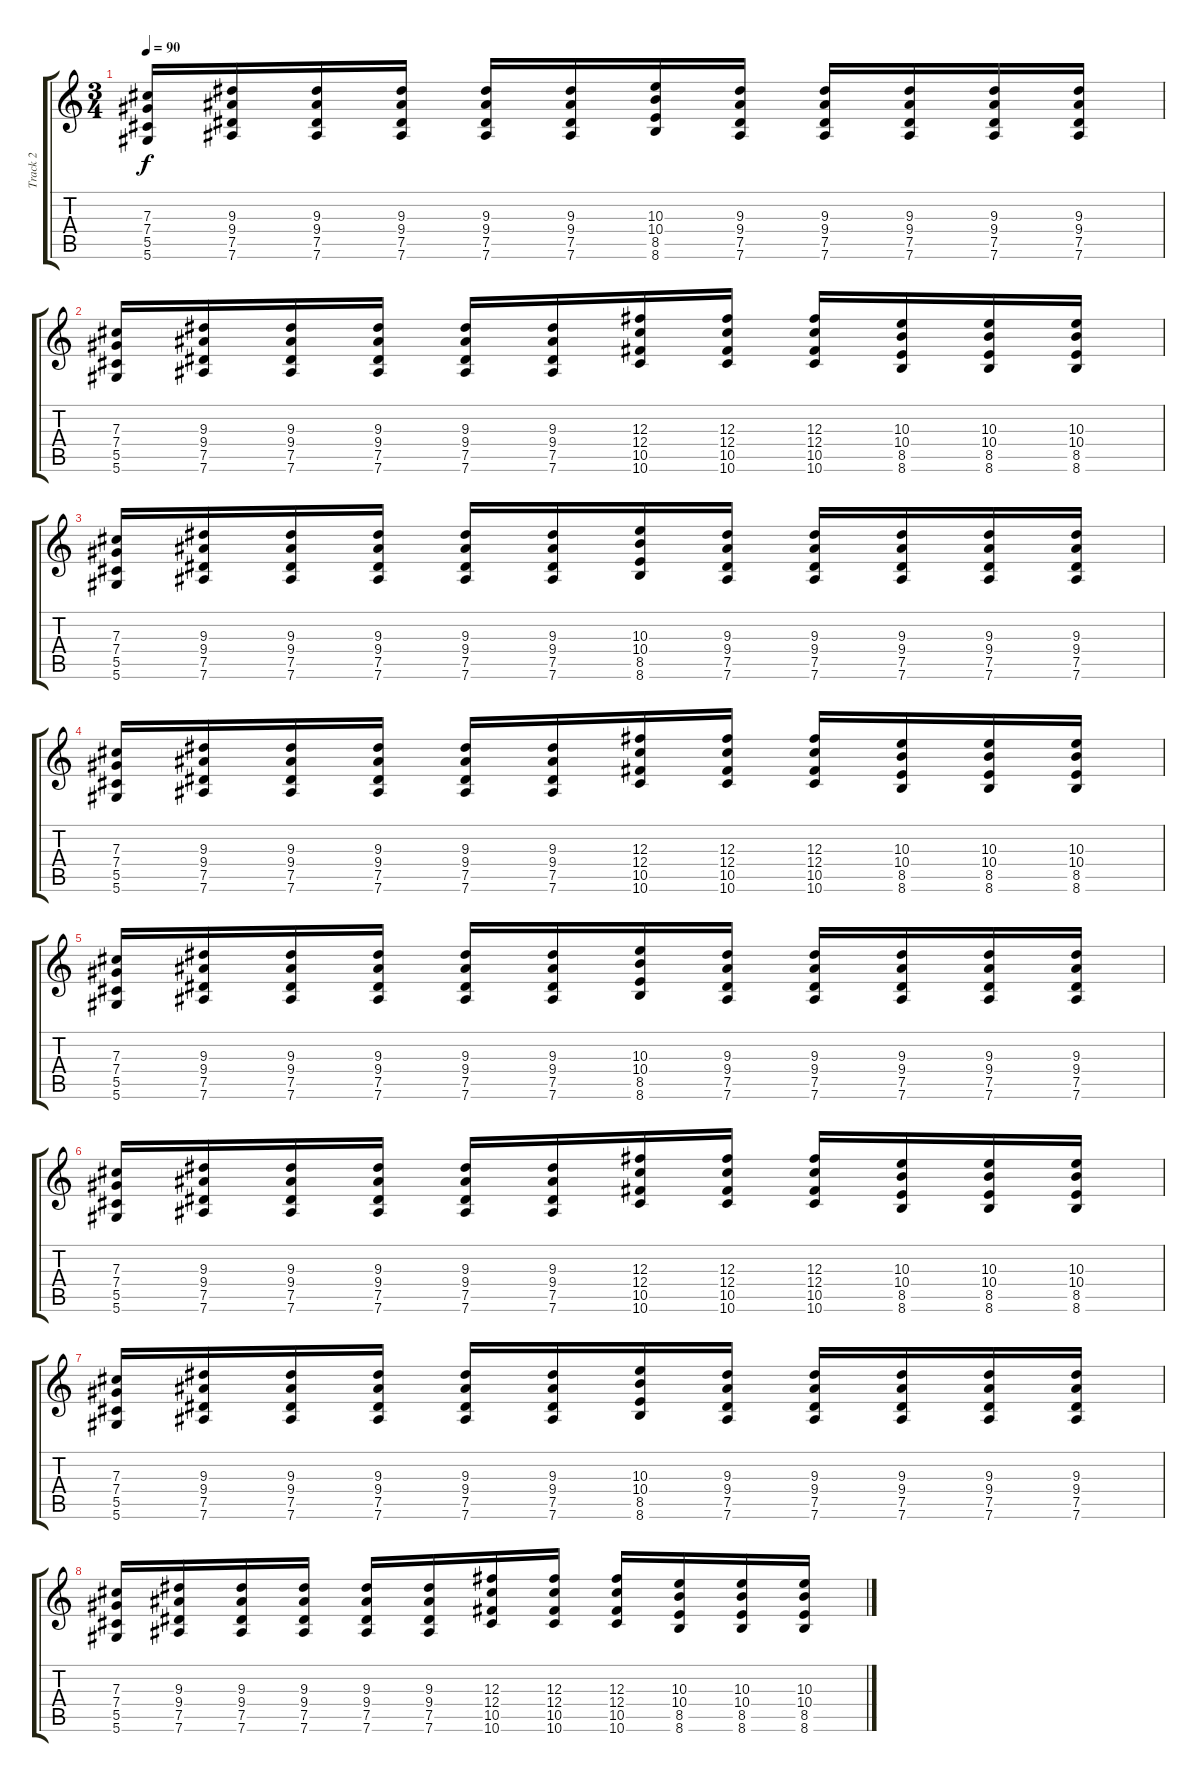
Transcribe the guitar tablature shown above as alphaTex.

\track ("Track 2" "Track 2") {instrument distortionguitar}
\staff {score tabs}
\tuning (Eb4 Bb3 Gb3 Db3 Ab2 Eb2) {hide}
\ts (3 4)
\tempo 90
\clef g2
\ks c
(7.3 7.4 5.5 5.6).16{dy f} (9.3 9.4 7.5 7.6).16 (9.3 9.4 7.5 7.6).16 (9.3 9.4 7.5 7.6).16 (9.3 9.4 7.5 7.6).16 (9.3 9.4 7.5 7.6).16 (10.3 10.4 8.5 8.6).16 (9.3 9.4 7.5 7.6).16 (9.3 9.4 7.5 7.6).16 (9.3 9.4 7.5 7.6).16 (9.3 9.4 7.5 7.6).16 (9.3 9.4 7.5 7.6).16 |
(7.3 7.4 5.5 5.6).16 (9.3 9.4 7.5 7.6).16 (9.3 9.4 7.5 7.6).16 (9.3 9.4 7.5 7.6).16 (9.3 9.4 7.5 7.6).16 (9.3 9.4 7.5 7.6).16 (12.3 12.4 10.5 10.6).16 (12.3 12.4 10.5 10.6).16 (12.3 12.4 10.5 10.6).16 (10.3 10.4 8.5 8.6).16 (10.3 10.4 8.5 8.6).16 (10.3 10.4 8.5 8.6).16 |
(7.3 7.4 5.5 5.6).16 (9.3 9.4 7.5 7.6).16 (9.3 9.4 7.5 7.6).16 (9.3 9.4 7.5 7.6).16 (9.3 9.4 7.5 7.6).16 (9.3 9.4 7.5 7.6).16 (10.3 10.4 8.5 8.6).16 (9.3 9.4 7.5 7.6).16 (9.3 9.4 7.5 7.6).16 (9.3 9.4 7.5 7.6).16 (9.3 9.4 7.5 7.6).16 (9.3 9.4 7.5 7.6).16 |
(7.3 7.4 5.5 5.6).16 (9.3 9.4 7.5 7.6).16 (9.3 9.4 7.5 7.6).16 (9.3 9.4 7.5 7.6).16 (9.3 9.4 7.5 7.6).16 (9.3 9.4 7.5 7.6).16 (12.3 12.4 10.5 10.6).16 (12.3 12.4 10.5 10.6).16 (12.3 12.4 10.5 10.6).16 (10.3 10.4 8.5 8.6).16 (10.3 10.4 8.5 8.6).16 (10.3 10.4 8.5 8.6).16 |
(7.3 7.4 5.5 5.6).16 (9.3 9.4 7.5 7.6).16 (9.3 9.4 7.5 7.6).16 (9.3 9.4 7.5 7.6).16 (9.3 9.4 7.5 7.6).16 (9.3 9.4 7.5 7.6).16 (10.3 10.4 8.5 8.6).16 (9.3 9.4 7.5 7.6).16 (9.3 9.4 7.5 7.6).16 (9.3 9.4 7.5 7.6).16 (9.3 9.4 7.5 7.6).16 (9.3 9.4 7.5 7.6).16 |
(7.3 7.4 5.5 5.6).16 (9.3 9.4 7.5 7.6).16 (9.3 9.4 7.5 7.6).16 (9.3 9.4 7.5 7.6).16 (9.3 9.4 7.5 7.6).16 (9.3 9.4 7.5 7.6).16 (12.3 12.4 10.5 10.6).16 (12.3 12.4 10.5 10.6).16 (12.3 12.4 10.5 10.6).16 (10.3 10.4 8.5 8.6).16 (10.3 10.4 8.5 8.6).16 (10.3 10.4 8.5 8.6).16 |
(7.3 7.4 5.5 5.6).16 (9.3 9.4 7.5 7.6).16 (9.3 9.4 7.5 7.6).16 (9.3 9.4 7.5 7.6).16 (9.3 9.4 7.5 7.6).16 (9.3 9.4 7.5 7.6).16 (10.3 10.4 8.5 8.6).16 (9.3 9.4 7.5 7.6).16 (9.3 9.4 7.5 7.6).16 (9.3 9.4 7.5 7.6).16 (9.3 9.4 7.5 7.6).16 (9.3 9.4 7.5 7.6).16 |
(7.3 7.4 5.5 5.6).16 (9.3 9.4 7.5 7.6).16 (9.3 9.4 7.5 7.6).16 (9.3 9.4 7.5 7.6).16 (9.3 9.4 7.5 7.6).16 (9.3 9.4 7.5 7.6).16 (12.3 12.4 10.5 10.6).16 (12.3 12.4 10.5 10.6).16 (12.3 12.4 10.5 10.6).16 (10.3 10.4 8.5 8.6).16 (10.3 10.4 8.5 8.6).16 (10.3 10.4 8.5 8.6).16
